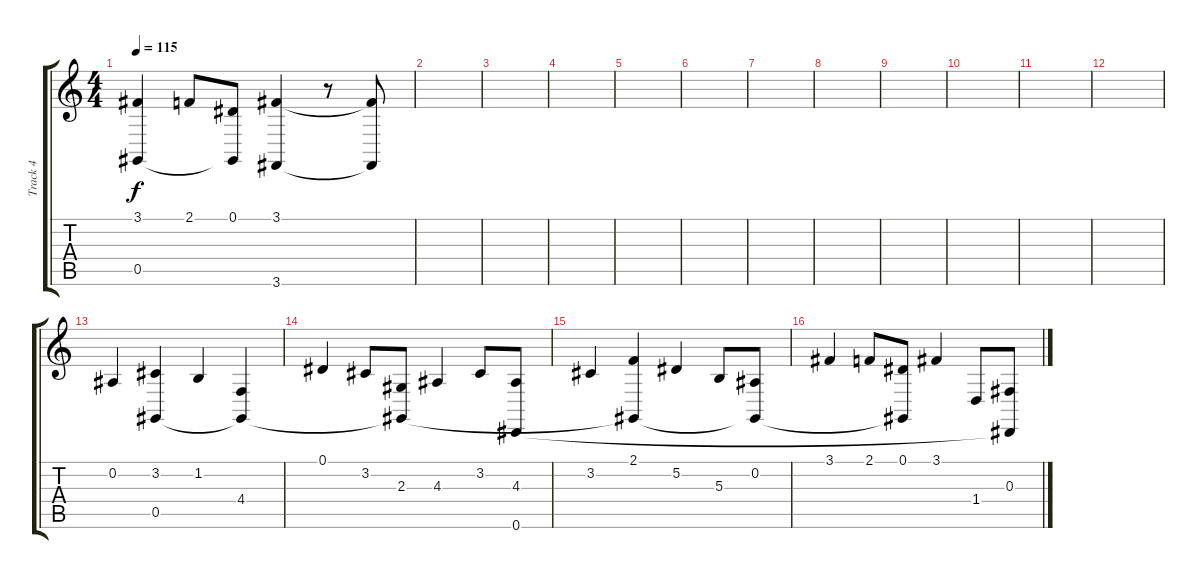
\track ("Track 4" "Track 4") {mute instrument lead2sawtooth}
\staff {score tabs}
\tuning (Eb4 Bb3 Gb3 Db3 Ab2 Eb2) {hide}
\ts (4 4)
\tempo 115
\clef g2
\ks c
(3.1 0.5).4{dy f} 2.1.8 (0.1 0.5{t}).8 (3.1 3.6).4 r.8 (3.1{t} 3.6{t}).8 |
|
|
|
|
|
|
|
|
|
|
|
0.2.4 (3.2 0.5).4 1.2.4 (4.4 0.5{t}).4 |
0.1.4 3.2.8 (2.3 0.5{t}).8 4.3.4 3.2.8 (4.3 0.6).8 |
3.2.4 (2.1 0.5{t}).4 5.2.4 5.3.8 (0.2 0.5{t}).8 |
3.1.4 2.1.8 (0.1 0.5{t}).8 3.1.4 1.4.8 (0.3 0.6{t}).8
